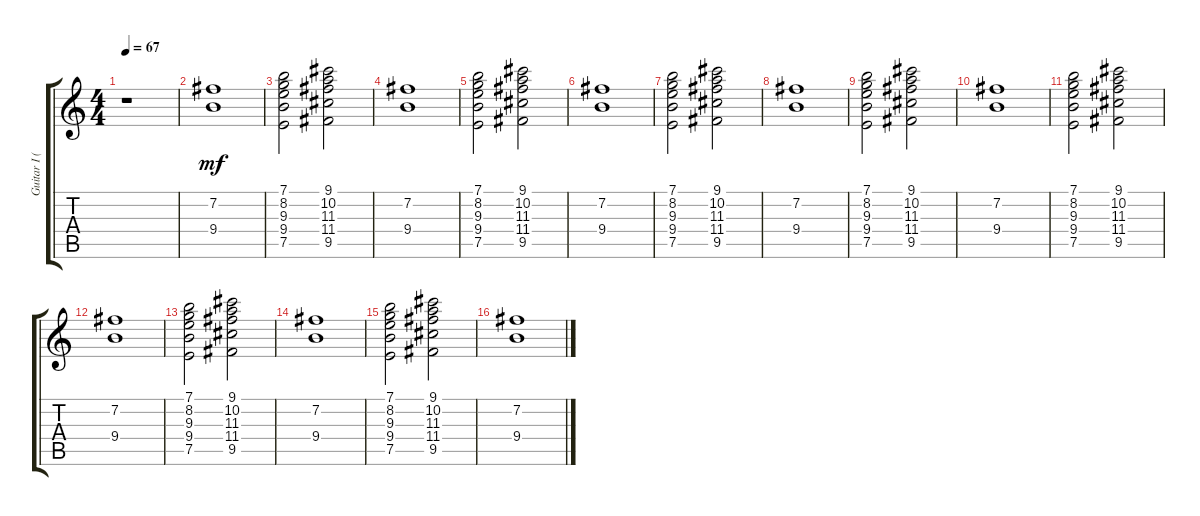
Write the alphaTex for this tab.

\track ("Guitar I (Clean)" "Guitar I (") {instrument electricguitarclean}
\staff {score tabs}
\tuning (E4 B3 G3 D3 A2 E2) {hide}
\ts (4 4)
\tempo 67
\clef g2
\ks c
r.1{dy mf instrument electricguitarclean} |
(7.2 9.4).1 |
(7.1 8.2 9.3 9.4 7.5).2 (9.1 10.2 11.3 11.4 9.5).2 |
(7.2 9.4).1 |
(7.1 8.2 9.3 9.4 7.5).2 (9.1 10.2 11.3 11.4 9.5).2 |
(7.2 9.4).1 |
(7.1 8.2 9.3 9.4 7.5).2 (9.1 10.2 11.3 11.4 9.5).2 |
(7.2 9.4).1 |
(7.1 8.2 9.3 9.4 7.5).2 (9.1 10.2 11.3 11.4 9.5).2 |
(7.2 9.4).1 |
(7.1 8.2 9.3 9.4 7.5).2 (9.1 10.2 11.3 11.4 9.5).2 |
(7.2 9.4).1 |
(7.1 8.2 9.3 9.4 7.5).2 (9.1 10.2 11.3 11.4 9.5).2 |
(7.2 9.4).1 |
(7.1 8.2 9.3 9.4 7.5).2 (9.1 10.2 11.3 11.4 9.5).2 |
(7.2 9.4).1
